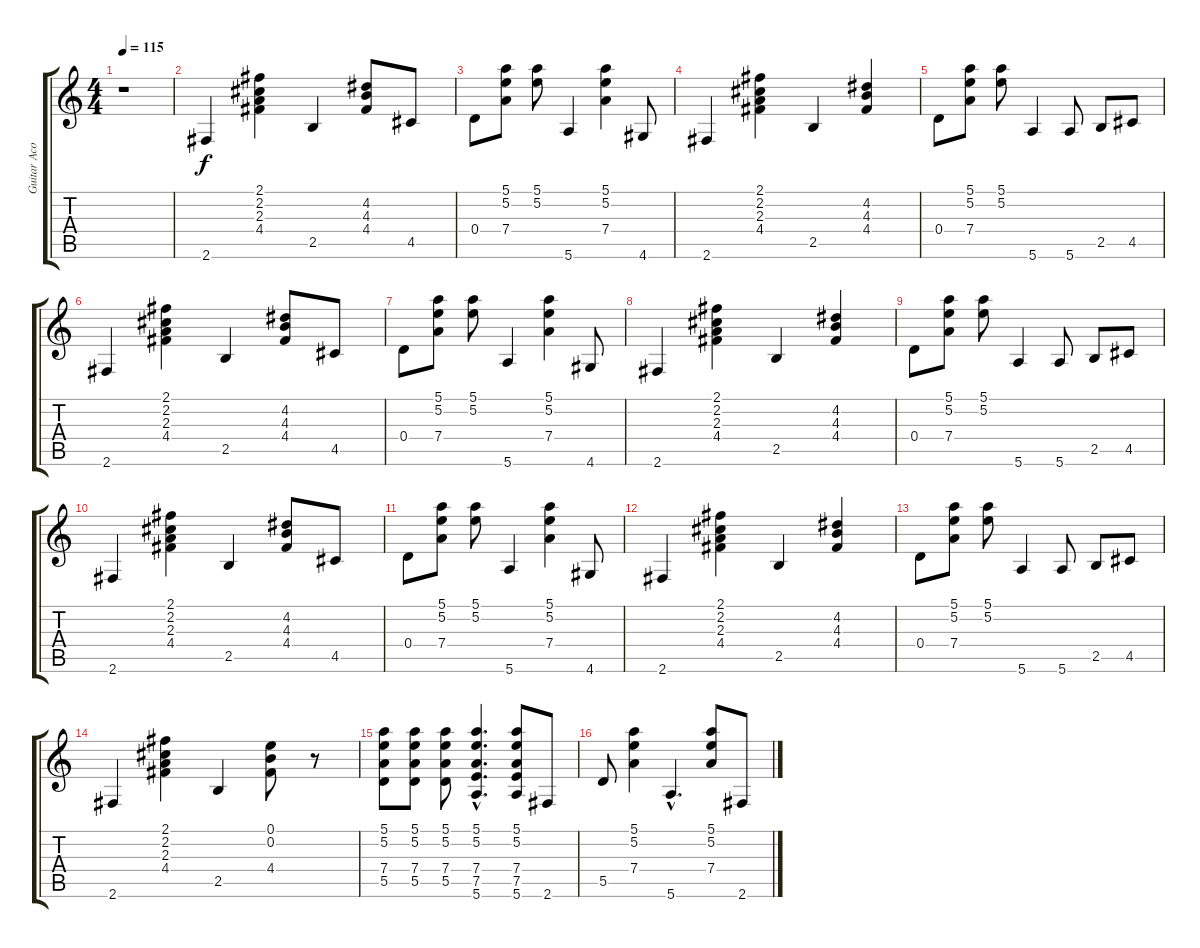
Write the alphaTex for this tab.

\track ("Guitar Acoustic1" "Guitar Aco") {instrument acousticguitarsteel}
\staff {score tabs}
\tuning (E4 B3 G3 D3 A2 E2) {hide}
\ts (4 4)
\tempo 115
\clef g2
\ks c
r.1{dy f instrument acousticguitarsteel} |
2.6.4 (2.1 2.2 2.3 4.4).4 2.5.4 (4.2 4.3 4.4).8 4.5.8 |
0.4.8 (5.1 5.2 7.4).8 (5.1 5.2).8 5.6.4 (5.1 5.2 7.4).4 4.6.8 |
2.6.4 (2.1 2.2 2.3 4.4).4 2.5.4 (4.2 4.3 4.4).4 |
0.4.8 (5.1 5.2 7.4).8 (5.1 5.2).8 5.6.4 5.6.8 2.5.8 4.5.8 |
2.6.4 (2.1 2.2 2.3 4.4).4 2.5.4 (4.2 4.3 4.4).8 4.5.8 |
0.4.8 (5.1 5.2 7.4).8 (5.1 5.2).8 5.6.4 (5.1 5.2 7.4).4 4.6.8 |
2.6.4 (2.1 2.2 2.3 4.4).4 2.5.4 (4.2 4.3 4.4).4 |
0.4.8 (5.1 5.2 7.4).8 (5.1 5.2).8 5.6.4 5.6.8 2.5.8 4.5.8 |
2.6.4 (2.1 2.2 2.3 4.4).4 2.5.4 (4.2 4.3 4.4).8 4.5.8 |
0.4.8 (5.1 5.2 7.4).8 (5.1 5.2).8 5.6.4 (5.1 5.2 7.4).4 4.6.8 |
2.6.4 (2.1 2.2 2.3 4.4).4 2.5.4 (4.2 4.3 4.4).4 |
0.4.8 (5.1 5.2 7.4).8 (5.1 5.2).8 5.6.4 5.6.8 2.5.8 4.5.8 |
2.6.4 (2.1 2.2 2.3 4.4).4 2.5.4 (0.1 0.2 4.4).8 r.8 |
(5.1 5.2 7.4 5.5).8 (5.1 5.2 7.4 5.5).8 (5.1 5.2 7.4 5.5).8 (5.1{hac} 5.2{hac} 7.4{hac} 7.5{hac} 5.6{hac}).4{d} (5.1 5.2 7.4 7.5 5.6).8 2.6.8 |
5.5.8 (5.1 5.2 7.4).4 5.6{hac}.4{d} (5.1 5.2 7.4).8 2.6.8
